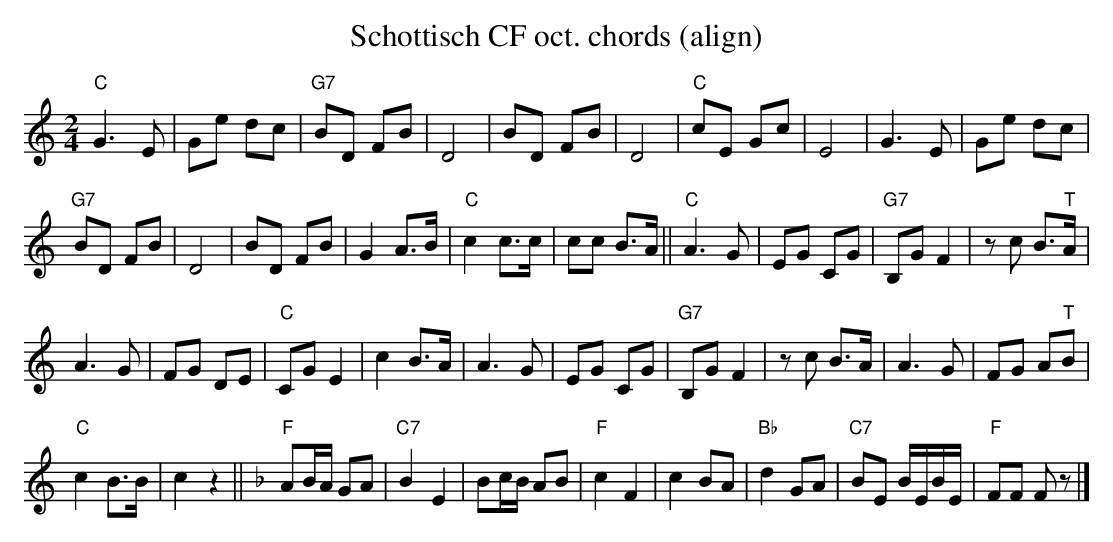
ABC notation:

X:1
T:Schottisch CF oct. chords (align)
M:2/4
L:1/8
K:Cmaj%%MIDI gchordon
"C"G3E | Ge dc | "G7"BD FB | D4 | BD FB | D4 | "C"cE Gc | E4 | \
G3E | Ge dc |
 "G7"BD FB | D4 | BD FB | G2 A>B | "C"c2 c>c | cc B>A || \
"C"A3G | EG CG | "G7"B,GF2 | zc B>"T"A |
 A3G | FG DE | "C"CGE2 | c2 B>A | \
A3G | EG CG | "G7"B,GF2 | zc B>A | A3G | FG A"T"B |
 "C"c2 B>B | c2z2 || [K:Fmaj] \
"F"AB/2A/2 GA | "C7"B2E2 | Bc/2B/2 AB | "F"c2F2 | c2BA | "Bb"d2GA | "C7"BE B/2E/2B/2E/2 | "F"FF Fz |]
